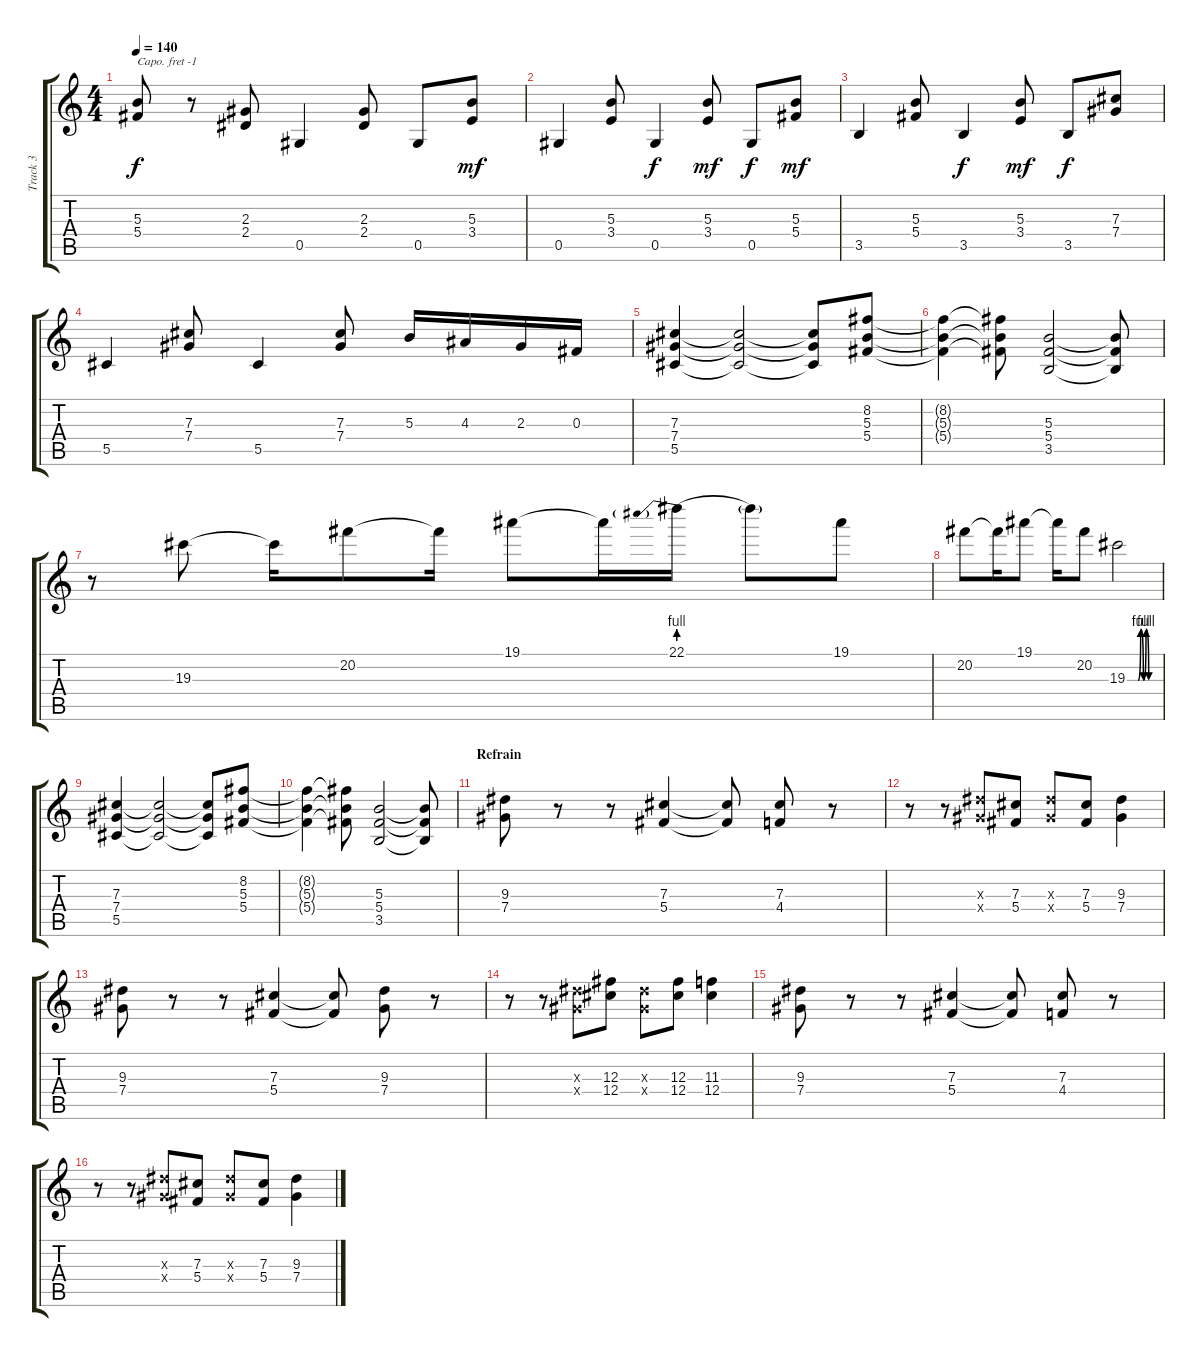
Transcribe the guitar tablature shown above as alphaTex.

\track ("Track 3" "Track 3") {instrument overdrivenguitar}
\staff {score tabs}
\capo -1
\tuning (E4 B3 G3 D3 A2 E2) {hide}
\ts (4 4)
\tempo 140
\clef g2
\ks c
(5.3 5.4).8{dy f} r.8 (2.3 2.4).8 0.5.4 (2.3 2.4).8 0.5.8 (5.3 3.4).8{dy mf} |
0.5.4 (5.3 3.4).8 0.5.4{dy f} (5.3 3.4).8{dy mf} 0.5.8{dy f} (5.3 5.4).8{dy mf} |
3.5.4 (5.3 5.4).8 3.5.4{dy f} (5.3 3.4).8{dy mf} 3.5.8{dy f} (7.3 7.4).8 |
5.5.4 (7.3 7.4).8 5.5.4 (7.3 7.4).8 5.3.16 4.3.16 2.3.16 0.3.16 |
(7.3 7.4 5.5).4 (7.3{t} 7.4{t} 5.5{t}).2 (7.3{t} 7.4{t} 5.5{t}).8 (8.2 5.3 5.4).8 |
(8.2{t} 5.3{t} 5.4{t}).4 (8.2{t} 5.3{t} 5.4{t}).8 (5.3 5.4 3.5).2 (5.3{t} 5.4{t} 3.5{t}).8 |
r.8 19.3.8 19.3{t}.16 20.2.8 20.2{t}.16 19.1.8 19.1{t}.16 22.1{be (prebend 0 4 60 4)}.16 22.1{t}.8 19.1.8 |
20.2.8 20.2{t}.16 19.1.8 19.1{t}.16 20.2.8 19.3{be (custom 0 0 20 0 25 4 30 0 35 4 40 0 60 0)}.2 |
(7.3 7.4 5.5).4 (7.3{t} 7.4{t} 5.5{t}).2 (7.3{t} 7.4{t} 5.5{t}).8 (8.2 5.3 5.4).8 |
(8.2{t} 5.3{t} 5.4{t}).4 (8.2{t} 5.3{t} 5.4{t}).8 (5.3 5.4 3.5).2 (5.3{t} 5.4{t} 3.5{t}).8 |
\section ("" "Refrain")
(9.3 7.4).8 r.8 r.8 (7.3 5.4).4 (7.3{t} 5.4{t}).8 (7.3 4.4).8 r.8 |
r.8 r.8 (9.3{x} 7.4{x}).8 (7.3 5.4).8 (9.3{x} 7.4{x}).8 (7.3 5.4).8 (9.3 7.4).4 |
(9.3 7.4).8 r.8 r.8 (7.3 5.4).4 (7.3{t} 5.4{t}).8 (9.3 7.4).8 r.8 |
r.8 r.8 (9.3{x} 7.4{x}).8 (12.3 12.4).8 (9.3{x} 7.4{x}).8 (12.3 12.4).8 (11.3 12.4).4 |
(9.3 7.4).8 r.8 r.8 (7.3 5.4).4 (7.3{t} 5.4{t}).8 (7.3 4.4).8 r.8 |
r.8 r.8 (9.3{x} 7.4{x}).8 (7.3 5.4).8 (9.3{x} 7.4{x}).8 (7.3 5.4).8 (9.3 7.4).4
